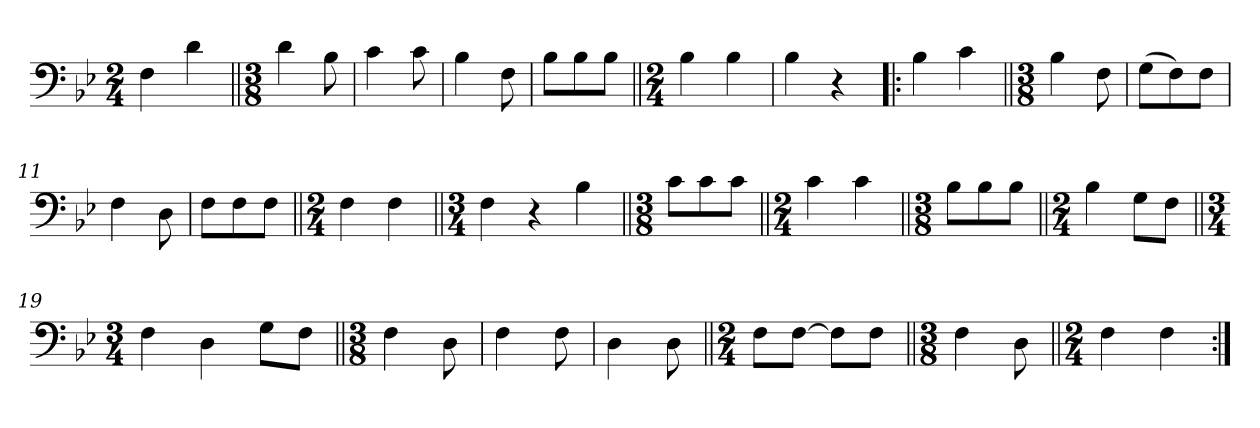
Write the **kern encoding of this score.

**kern
*part1
*staff1
*clefF4
*k[b-e-]
*M2/4
=1
4F\
4d\
=2||
*M3/8
4d\
8B-\
=3
4c\
8c\
=4
4B-\
8F\
=5
8B-\L
8B-\
8B-\J
=6||
*M2/4
4B-\
4B-\
=7
4B-\
4r
=8!|:
4B-\
4c\
=9||
*M3/8
4B-\
8F\
=10
(8G\L
8F\)
8F\J
=11
4F\
8D\
=12
8F\L
8F\
8F\J
=13||
*M2/4
4F\
4F\
=14||
*M3/4
4F\
4r
4B-\
=15||
*M3/8
8c\L
8c\
8c\J
=16||
*M2/4
4c\
4c\
=17||
*M3/8
8B-\L
8B-\
8B-\J
=18||
*M2/4
4B-\
8G\L
8F\J
=19||
*M3/4
4F\
4D\
8G\L
8F\J
=20||
*M3/8
4F\
8D\
=21
4F\
8F\
=22
4D\
8D\
=23||
*M2/4
8F\L
[8F\J
8F\L]
8F\J
=24||
*M3/8
4F\
8D\
=25||
*M2/4
4F\
4F\
=:|!
*-
